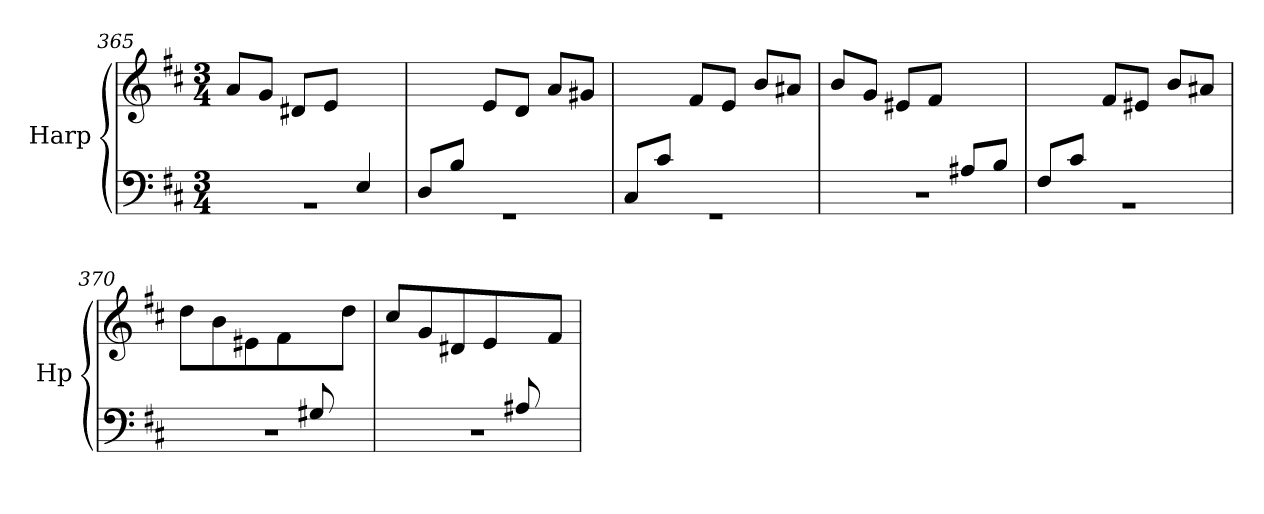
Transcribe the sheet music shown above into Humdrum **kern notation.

**kern	**kern
*part1	*part1
*staff2	*staff1
*I"Harp	*
*I'Hp	*
*clefF4	*clefG2
*k[f#c#]	*k[f#c#]
*M3/4	*M3/4
=365	=365
*^	*
2ryy	2.r	8a/L
.	.	8g/J
.	.	8d#X/L
.	.	8e/J
4E/	.	4ryy
=366	=366	=366
8D/L	2.r	4ryy
8B/J	.	.
2ryy	.	8e/L
.	.	8d/J
.	.	8a/L
.	.	8g#X/J
!!LO:LB:g=z
=367	=367	=367
8C#/L	2.r	4ryy
8c#/J	.	.
2ryy	.	8f#/L
.	.	8e/J
.	.	8b/L
.	.	8a#X/J
=368	=368	=368
2ryy	2.r	8b/L
.	.	8g/J
.	.	8e#X/L
.	.	8f#/J
8A#X/L	.	4ryy
8B/J	.	.
=369	=369	=369
8F#/L	2.r	4ryy
8c#/J	.	.
2ryy	.	8f#/L
.	.	8e#X/J
.	.	8b/L
.	.	8a#X/J
=370	=370	=370
2ryy	2.r	8dd\L
.	.	8b\J
.	.	8e#X/L
.	.	8f#/J
8G#X/L	.	8ryy
8ryy	.	8dd\J
=371	=371	=371
2ryy	2.r	8cc#/L
.	.	8g/J
.	.	8d#X/L
.	.	8e/J
8A#X/L	.	8ryy
8ryy	.	8f#\J
*v	*v	*
=	=
*-	*-
